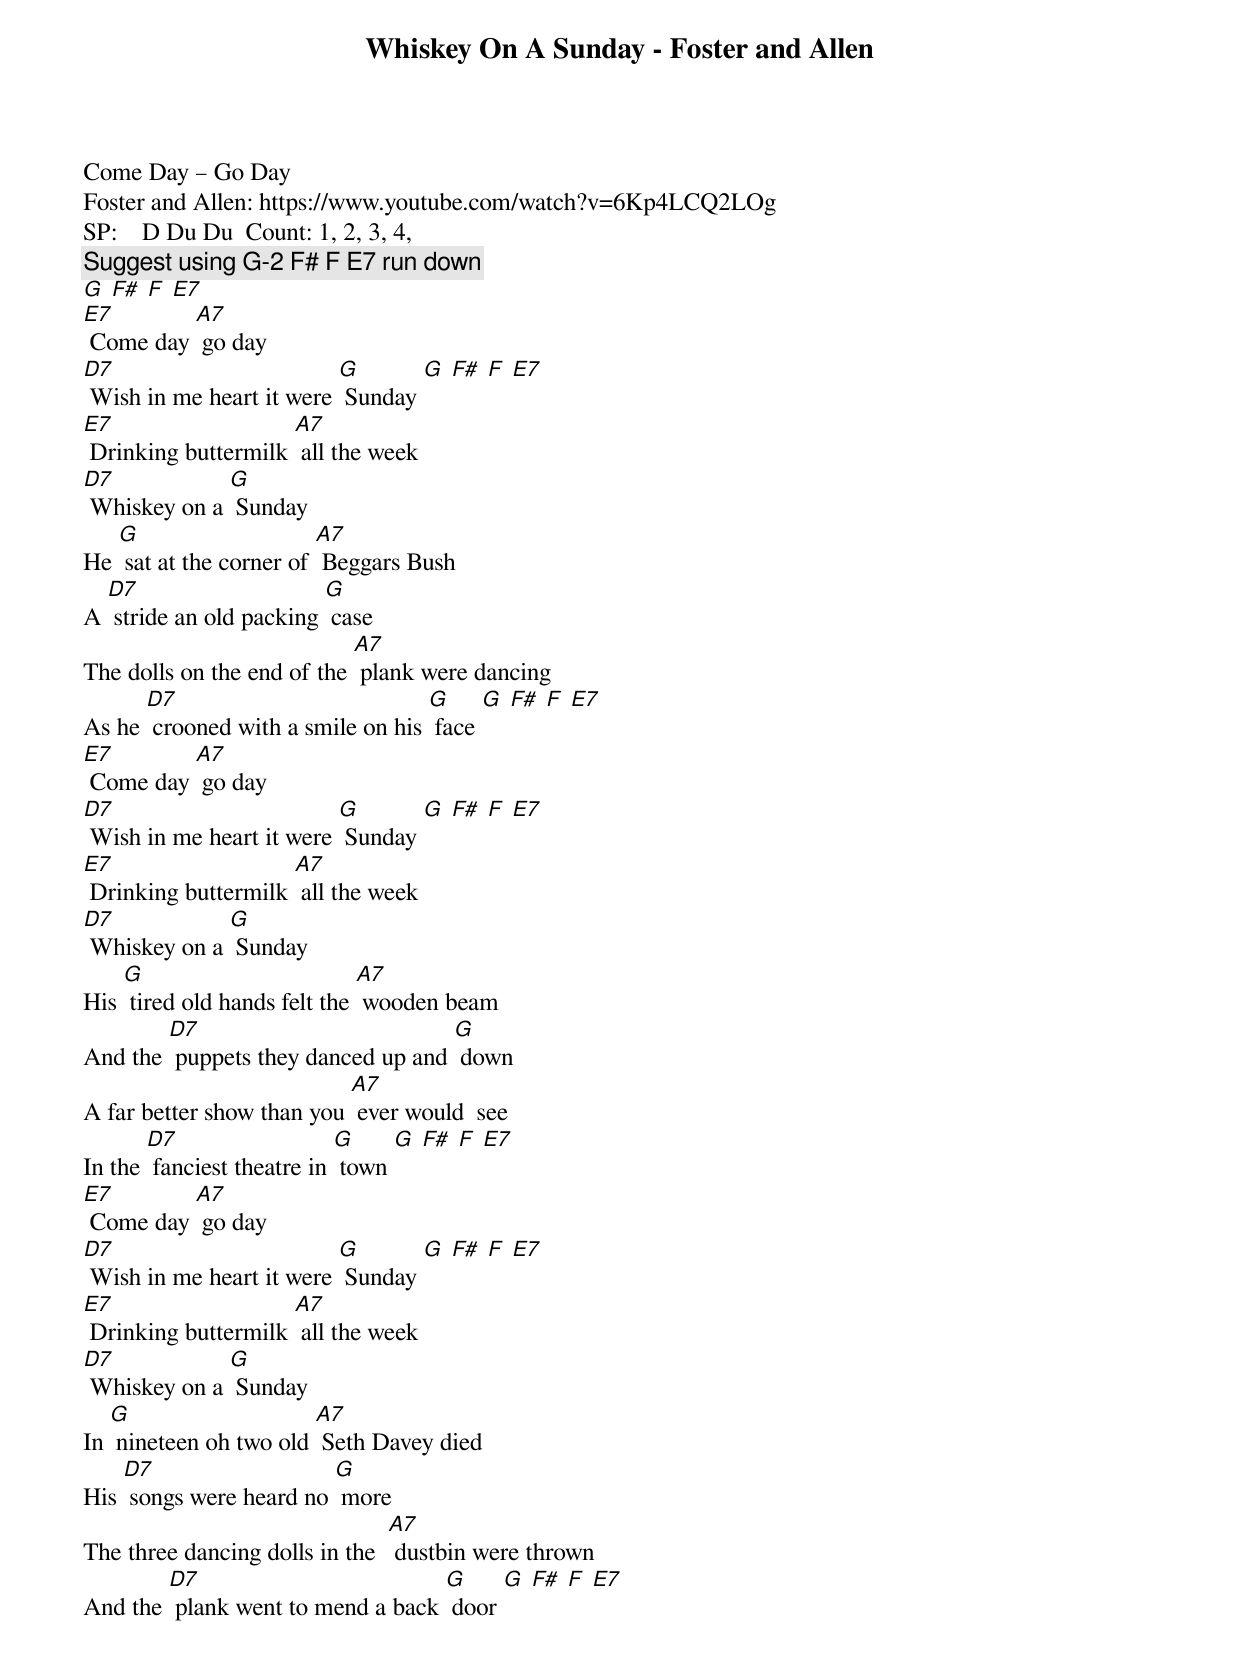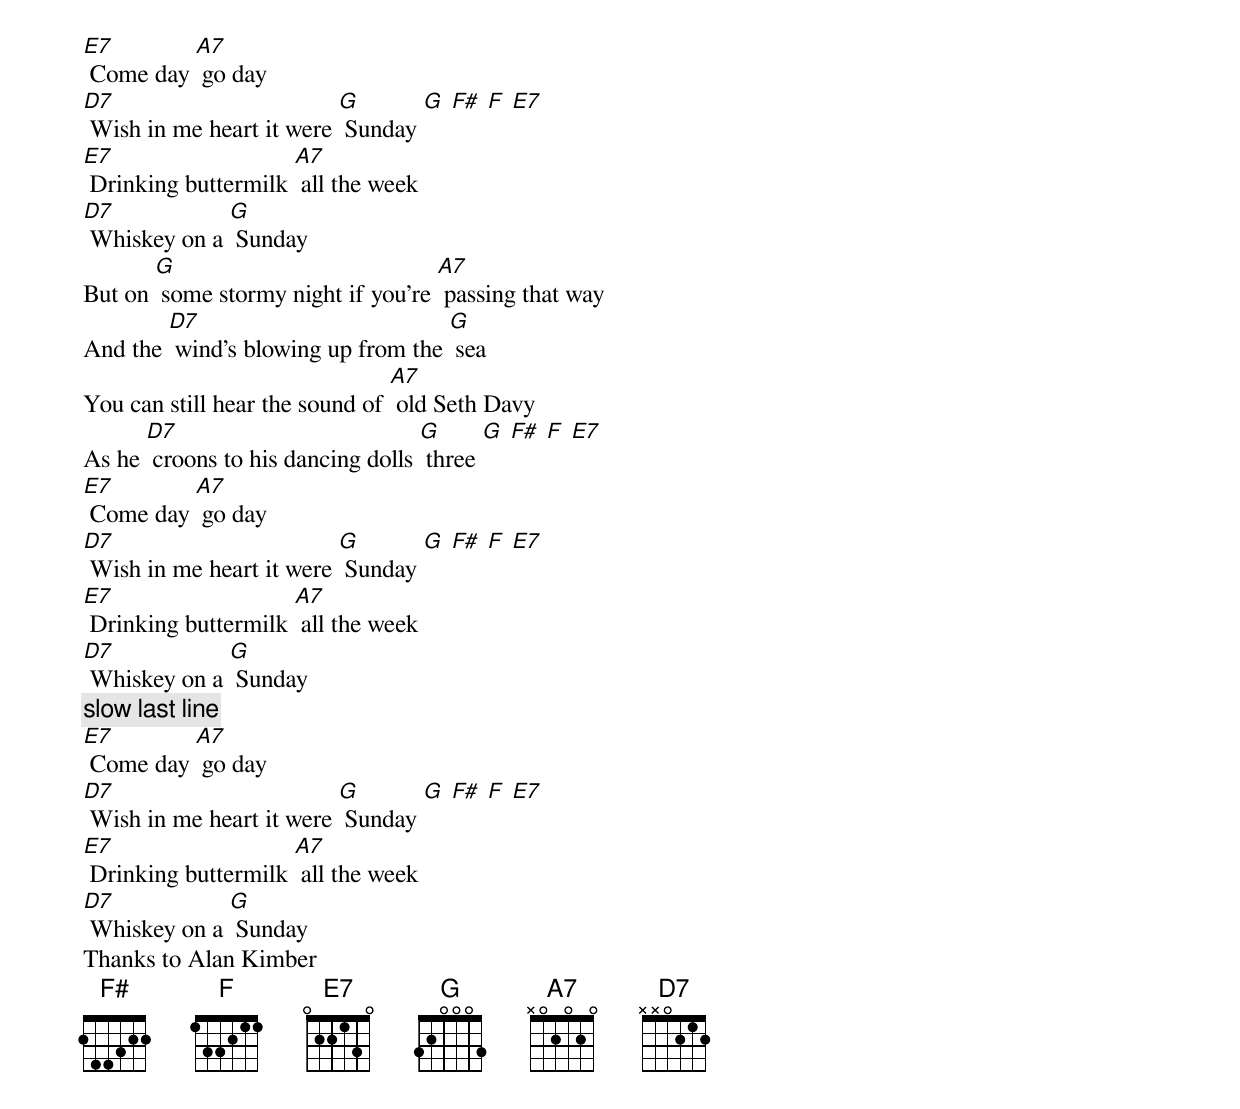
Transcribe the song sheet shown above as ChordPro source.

{t: Whiskey On A Sunday - Foster and Allen }
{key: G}
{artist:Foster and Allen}
Come Day – Go Day
Foster and Allen: https://www.youtube.com/watch?v=6Kp4LCQ2LOg
SP:    D Du Du  Count: 1, 2, 3, 4,
{c: Suggest using [G-2] [F#] [F] [E7] run down}
[G] [F#] [F] [E7]
[E7] Come day [A7] go day
[D7] Wish in me heart it were [G] Sunday [G] [F#] [F] [E7]
[E7] Drinking buttermilk [A7] all the week
[D7] Whiskey on a [G] Sunday
{c: }
He [G] sat at the corner of [A7] Beggars Bush
A [D7] stride an old packing [G] case
The dolls on the end of the [A7] plank were dancing
As he [D7] crooned with a smile on his [G] face [G] [F#] [F] [E7]
{c: }
[E7] Come day [A7] go day
[D7] Wish in me heart it were [G] Sunday [G] [F#] [F] [E7]
[E7] Drinking buttermilk [A7] all the week
[D7] Whiskey on a [G] Sunday
{c: }
His [G] tired old hands felt the [A7] wooden beam
And the [D7] puppets they danced up and [G] down
A far better show than you [A7] ever would  see
In the [D7] fanciest theatre in [G] town [G] [F#] [F] [E7]
{c: }
[E7] Come day [A7] go day
[D7] Wish in me heart it were [G] Sunday [G] [F#] [F] [E7]
[E7] Drinking buttermilk [A7] all the week
[D7] Whiskey on a [G] Sunday
{c: }
In [G] nineteen oh two old [A7] Seth Davey died
His [D7] songs were heard no [G] more
The three dancing dolls in the  [A7] dustbin were thrown
And the [D7] plank went to mend a back [G] door [G] [F#] [F] [E7]
{c: }
[E7] Come day [A7] go day
[D7] Wish in me heart it were [G] Sunday [G] [F#] [F] [E7]
[E7] Drinking buttermilk [A7] all the week
[D7] Whiskey on a [G] Sunday
{c: }
But on [G] some stormy night if you’re [A7] passing that way
And the [D7] wind’s blowing up from the [G] sea
You can still hear the sound of [A7] old Seth Davy
As he [D7] croons to his dancing dolls [G] three [G] [F#] [F] [E7]
{c: }
[E7] Come day [A7] go day
[D7] Wish in me heart it were [G] Sunday [G] [F#] [F] [E7]
[E7] Drinking buttermilk [A7] all the week
[D7] Whiskey on a [G] Sunday
{c:  slow last line}
[E7] Come day [A7] go day
[D7] Wish in me heart it were [G] Sunday [G] [F#] [F] [E7]
[E7] Drinking buttermilk [A7] all the week
[D7] Whiskey on a [G] Sunday
{c: }
Thanks to Alan Kimber
